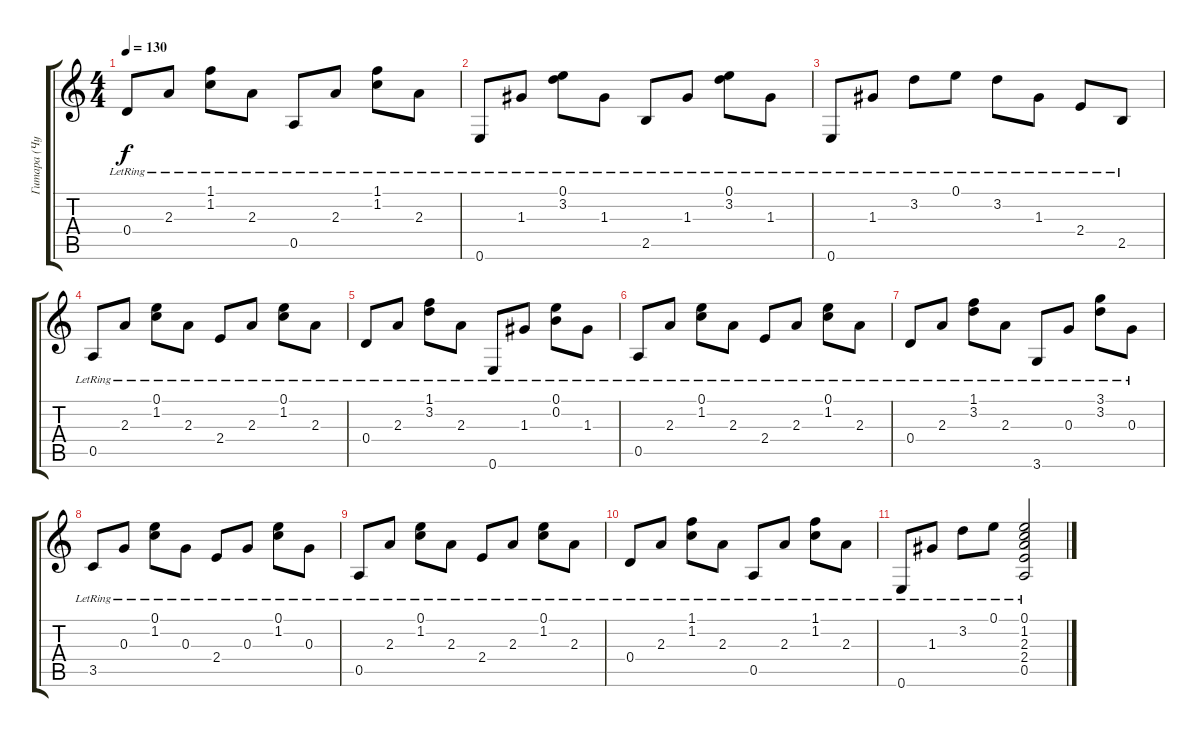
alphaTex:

\track ("Гитара (Чуйков)" "Гитара (Чу") {instrument electricguitarjazz}
\staff {score tabs}
\tuning (E4 B3 G3 D3 A2 E2) {hide}
\ts (4 4)
\tempo 130
\clef g2
\ks c
0.4{lr}.8{dy f} 2.3{lr}.8 (1.1{lr} 1.2{lr}).8 2.3{lr}.8 0.5{lr}.8 2.3{lr}.8 (1.1{lr} 1.2{lr}).8 2.3{lr}.8 |
0.6{lr}.8 1.3{lr}.8 (0.1{lr} 3.2{lr}).8 1.3{lr}.8 2.5{lr}.8 1.3{lr}.8 (0.1{lr} 3.2{lr}).8 1.3{lr}.8 |
0.6{lr}.8 1.3{lr}.8 3.2{lr}.8 0.1{lr}.8 3.2{lr}.8 1.3{lr}.8 2.4{lr}.8 2.5{lr}.8 |
0.5{lr}.8{volume 5} 2.3{lr}.8 (0.1{lr} 1.2{lr}).8 2.3{lr}.8 2.4{lr}.8 2.3{lr}.8 (0.1{lr} 1.2{lr}).8 2.3{lr}.8 |
0.4{lr}.8 2.3{lr}.8 (1.1{lr} 3.2{lr}).8 2.3{lr}.8 0.6{lr}.8 1.3{lr}.8 (0.1{lr} 0.2{lr}).8 1.3{lr}.8 |
0.5{lr}.8 2.3{lr}.8 (0.1{lr} 1.2{lr}).8 2.3{lr}.8 2.4{lr}.8 2.3{lr}.8 (0.1{lr} 1.2{lr}).8 2.3{lr}.8 |
0.4{lr}.8 2.3{lr}.8 (1.1{lr} 3.2{lr}).8 2.3{lr}.8 3.6{lr}.8 0.3{lr}.8 (3.1{lr} 3.2{lr}).8 0.3{lr}.8 |
3.5{lr}.8 0.3{lr}.8 (0.1{lr} 1.2{lr}).8 0.3{lr}.8 2.4{lr}.8 0.3{lr}.8 (0.1{lr} 1.2{lr}).8 0.3{lr}.8 |
0.5{lr}.8 2.3{lr}.8 (0.1{lr} 1.2{lr}).8 2.3{lr}.8 2.4{lr}.8 2.3{lr}.8 (0.1{lr} 1.2{lr}).8 2.3{lr}.8 |
0.4{lr}.8 2.3{lr}.8 (1.1{lr} 1.2{lr}).8 2.3{lr}.8 0.5{lr}.8 2.3{lr}.8 (1.1{lr} 1.2{lr}).8 2.3{lr}.8 |
0.6{lr}.8 1.3{lr}.8 3.2{lr}.8 0.1{lr}.8 (0.1{lr} 1.2{lr} 2.3{lr} 2.4{lr} 0.5{lr}).2
